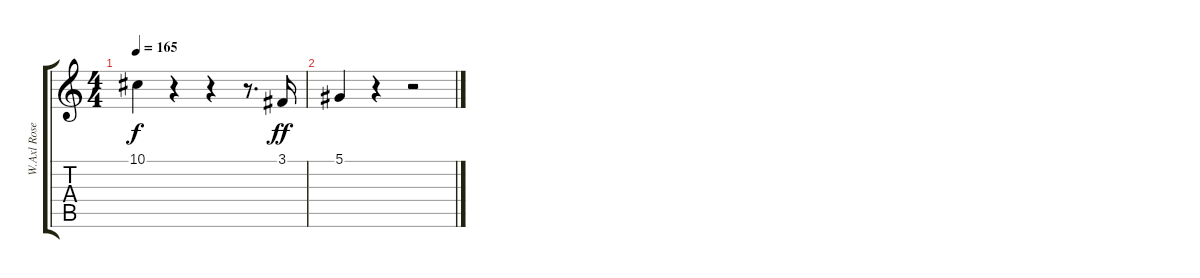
\track ("W.Axl Rose" "W.Axl Rose") {instrument lead2sawtooth}
\staff {score tabs}
\tuning (Eb4 Bb3 Gb3 Db3 Ab2 Eb2) {hide}
\ts (4 4)
\tempo 165
\clef g2
\ks c
10.1{t}.4{dy f} r.4 r.4 r.8{d} 3.1.16{dy ff} |
5.1.4 r.4 r.2
